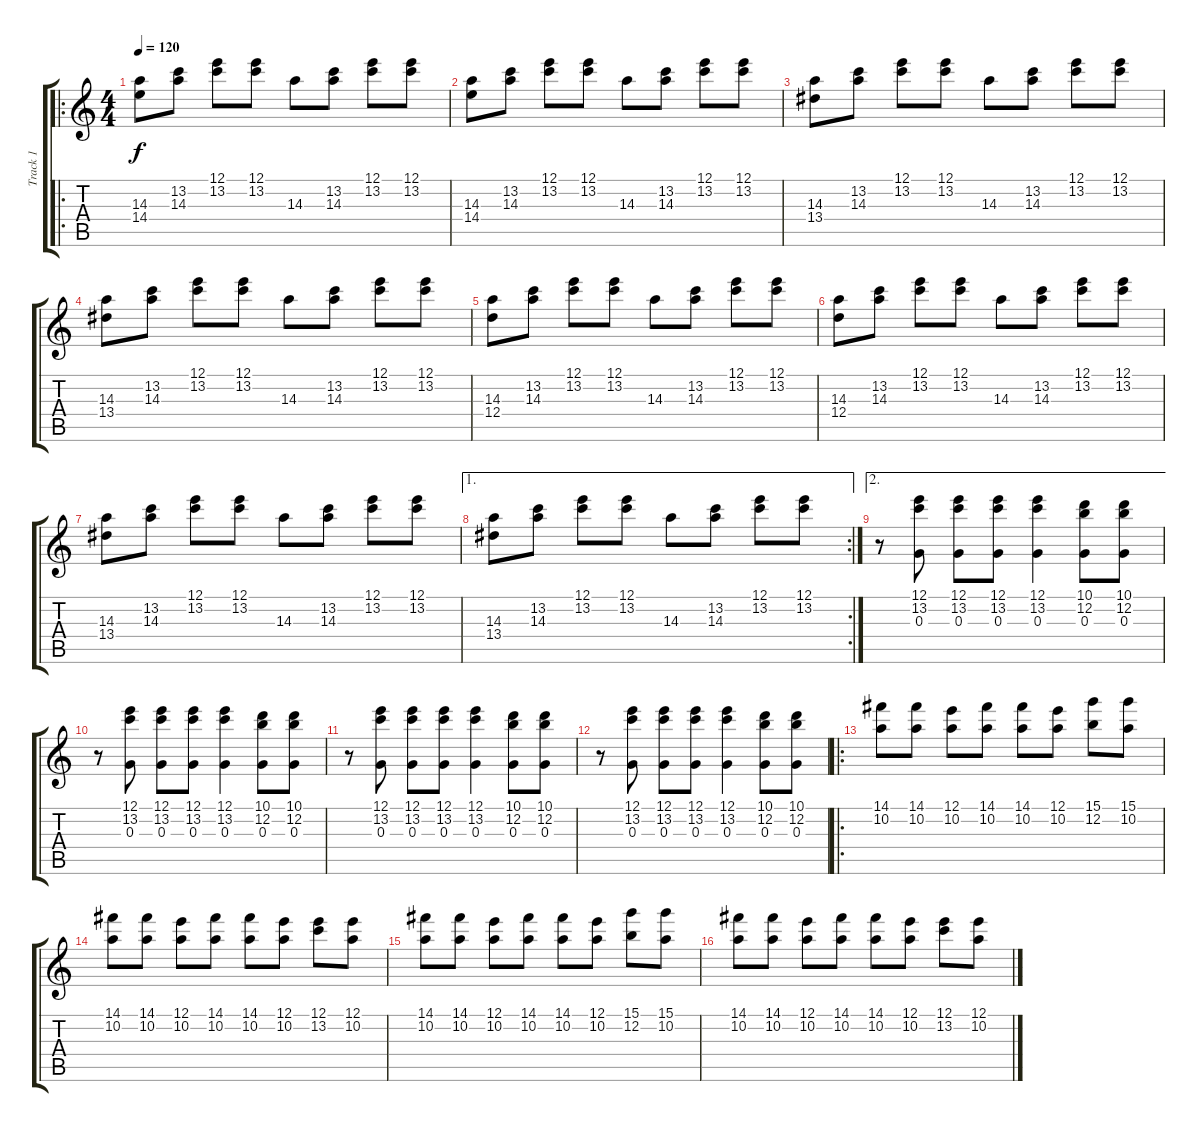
\track ("Track 1" "Track 1") {instrument acousticguitarnylon}
\staff {score tabs}
\tuning (E4 B3 G3 D3 A2 E2) {hide}
\ro
\ts (4 4)
\tempo 120
\clef g2
\ks c
(14.3 14.4).8{dy f instrument acousticguitarnylon} (13.2 14.3).8 (12.1 13.2).8 (12.1 13.2).8 14.3.8 (13.2 14.3).8 (12.1 13.2).8 (12.1 13.2).8 |
(14.3 14.4).8 (13.2 14.3).8 (12.1 13.2).8 (12.1 13.2).8 14.3.8 (13.2 14.3).8 (12.1 13.2).8 (12.1 13.2).8 |
(14.3 13.4).8 (13.2 14.3).8 (12.1 13.2).8 (12.1 13.2).8 14.3.8 (13.2 14.3).8 (12.1 13.2).8 (12.1 13.2).8 |
(14.3 13.4).8 (13.2 14.3).8 (12.1 13.2).8 (12.1 13.2).8 14.3.8 (13.2 14.3).8 (12.1 13.2).8 (12.1 13.2).8 |
(14.3 12.4).8 (13.2 14.3).8 (12.1 13.2).8 (12.1 13.2).8 14.3.8 (13.2 14.3).8 (12.1 13.2).8 (12.1 13.2).8 |
(14.3 12.4).8 (13.2 14.3).8 (12.1 13.2).8 (12.1 13.2).8 14.3.8 (13.2 14.3).8 (12.1 13.2).8 (12.1 13.2).8 |
(14.3 13.4).8 (13.2 14.3).8 (12.1 13.2).8 (12.1 13.2).8 14.3.8 (13.2 14.3).8 (12.1 13.2).8 (12.1 13.2).8 |
\ae 1
\rc 2
(14.3 13.4).8 (13.2 14.3).8 (12.1 13.2).8 (12.1 13.2).8 14.3.8 (13.2 14.3).8 (12.1 13.2).8 (12.1 13.2).8 |
\ae 2
r.8 (12.1 13.2 0.3).8 (12.1 13.2 0.3).8 (12.1 13.2 0.3).8 (12.1 13.2 0.3).4 (10.1 12.2 0.3).8 (10.1 12.2 0.3).8 |
r.8 (12.1 13.2 0.3).8 (12.1 13.2 0.3).8 (12.1 13.2 0.3).8 (12.1 13.2 0.3).4 (10.1 12.2 0.3).8 (10.1 12.2 0.3).8 |
r.8 (12.1 13.2 0.3).8 (12.1 13.2 0.3).8 (12.1 13.2 0.3).8 (12.1 13.2 0.3).4 (10.1 12.2 0.3).8 (10.1 12.2 0.3).8 |
r.8 (12.1 13.2 0.3).8 (12.1 13.2 0.3).8 (12.1 13.2 0.3).8 (12.1 13.2 0.3).4 (10.1 12.2 0.3).8 (10.1 12.2 0.3).8 |
\ro
(14.1 10.2).8 (14.1 10.2).8 (12.1 10.2).8 (14.1 10.2).8 (14.1 10.2).8 (12.1 10.2).8 (15.1 12.2).8 (15.1 10.2).8 |
(14.1 10.2).8 (14.1 10.2).8 (12.1 10.2).8 (14.1 10.2).8 (14.1 10.2).8 (12.1 10.2).8 (12.1 13.2).8 (12.1 10.2).8 |
(14.1 10.2).8 (14.1 10.2).8 (12.1 10.2).8 (14.1 10.2).8 (14.1 10.2).8 (12.1 10.2).8 (15.1 12.2).8 (15.1 10.2).8 |
(14.1 10.2).8 (14.1 10.2).8 (12.1 10.2).8 (14.1 10.2).8 (14.1 10.2).8 (12.1 10.2).8 (12.1 13.2).8 (12.1 10.2).8
